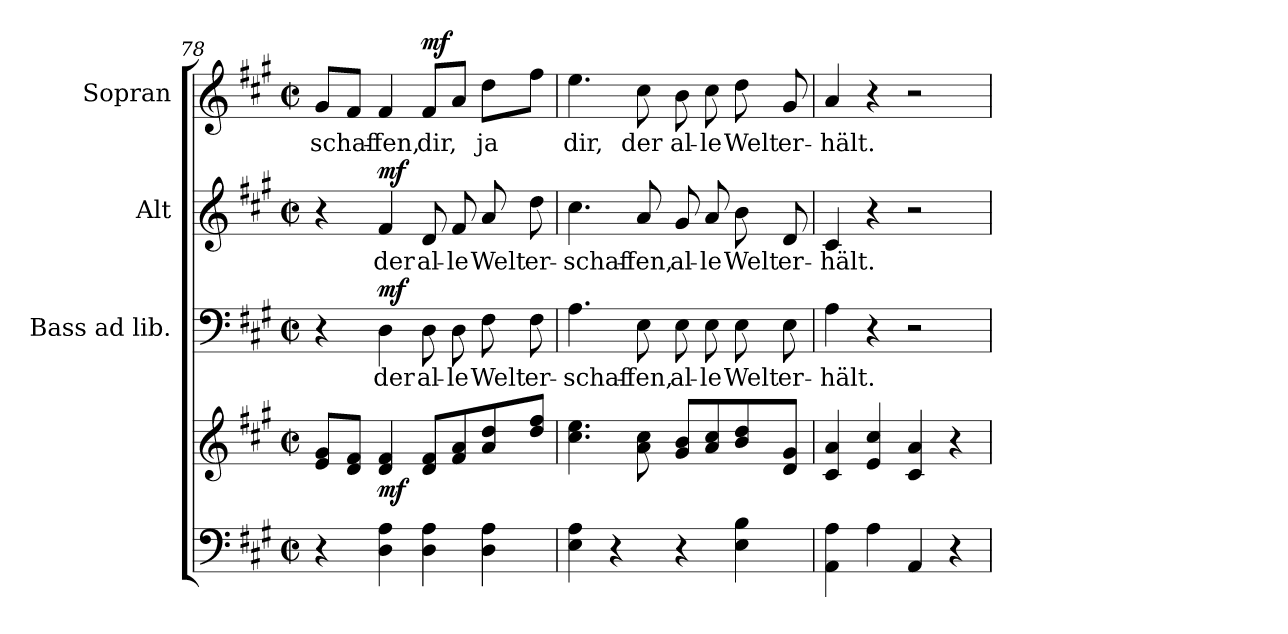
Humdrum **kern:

**kern	**kern	**dynam	**kern	**text	**dynam	**kern	**text	**dynam	**kern	**text	**dynam
*part4	*part4	*part4	*part3	*part3	*part3	*part2	*part2	*part2	*part1	*part1	*part1
*staff5	*staff4	*staff4/5	*staff3	*staff3	*staff3	*staff2	*staff2	*staff2	*staff1	*staff1	*staff1
*	*	*	*I"Bass ad lib.	*	*	*I"Alt	*	*	*I"Sopran	*	*
*	*	*	*I'B.	*	*	*I'A.	*	*	*I'S.	*	*
*clefF4	*clefG2	*	*clefF4	*	*	*clefG2	*	*	*clefG2	*	*
*k[f#c#g#]	*k[f#c#g#]	*	*k[f#c#g#]	*	*	*k[f#c#g#]	*	*	*k[f#c#g#]	*	*
*A:	*A:	*	*A:	*	*	*A:	*	*	*A:	*	*
*M2/2	*M2/2	*	*M2/2	*	*	*M2/2	*	*	*M2/2	*	*
*met(c|)	*met(c|)	*	*met(c|)	*	*	*met(c|)	*	*	*met(c|)	*	*
=78	=78	=78	=78	=78	=78	=78	=78	=78	=78	=78	=78
!	!	!	!	!	!	!	!	!	!	!LO:LY:b	!
4r	8e/ 8g#/L	.	4r	.	.	4r	.	.	8g#/L	-schaf-	.
.	8d/ 8f#/J	.	.	.	.	.	.	.	8f#/J	.	.
!	!	!LO:DY:b	!	!LO:LY:b	!LO:DY:a	!	!LO:LY:b	!LO:DY:a	!	!LO:LY:b	!
4D\ 4A\	4d/ 4f#/	mf	4D\	der	mf	4f#/	der	mf	4f#/	-fen,	.
!	!	!	!	!LO:LY:b	!	!	!LO:LY:b	!	!	!LO:LY:b	!LO:DY:a
4D\ 4A\	8d/ 8f#/L	.	8D\	al-	.	8d/	al-	.	8f#/L	dir,	mf
!	!	!	!	!LO:LY:b	!	!	!LO:LY:b	!	!	!	!
.	8f#/ 8a/	.	8D\	-le	.	8f#/	-le	.	8a/J	.	.
!	!	!	!	!LO:LY:b	!	!	!LO:LY:b	!	!	!LO:LY:b	!
4D\ 4A\	8a/ 8dd/	.	8F#\	Welt	.	8a/	Welt	.	8dd\L	ja	.
!	!	!	!	!LO:LY:b	!	!	!LO:LY:b	!	!	!	!
.	8dd/ 8ff#/J	.	8F#\	er-	.	8dd\	er-	.	8ff#\J	.	.
!!LO:PB:g=z
=79	=79	=79	=79	=79	=79	=79	=79	=79	=79	=79	=79
!	!	!	!	!LO:LY:b	!	!	!LO:LY:b	!	!	!LO:LY:b	!
4E\ 4A\	4.cc#\ 4.ee\	.	4.A\	-schaf-	.	4.cc#\	-schaf-	.	4.ee\	dir,	.
4r	.	.	.	.	.	.	.	.	.	.	.
!	!	!	!	!LO:LY:b	!	!	!LO:LY:b	!	!	!LO:LY:b	!
.	8a\ 8cc#\	.	8E\	-fen,	.	8a/	-fen,	.	8cc#\	der	.
!	!	!	!	!LO:LY:b	!	!	!LO:LY:b	!	!	!LO:LY:b	!
4r	8g#/ 8b/L	.	8E\	al-	.	8g#/	al-	.	8b\	al-	.
!	!	!	!	!LO:LY:b	!	!	!LO:LY:b	!	!	!LO:LY:b	!
.	8a/ 8cc#/	.	8E\	-le	.	8a/	-le	.	8cc#\	-le	.
!	!	!	!	!LO:LY:b	!	!	!LO:LY:b	!	!	!LO:LY:b	!
4E\ 4B\	8b/ 8dd/	.	8E\	Welt	.	8b\	Welt	.	8dd\	Welt	.
!	!	!	!	!LO:LY:b	!	!	!LO:LY:b	!	!	!LO:LY:b	!
.	8d/ 8g#/J	.	8E\	er-	.	8d/	er-	.	8g#/	er-	.
=80	=80	=80	=80	=80	=80	=80	=80	=80	=80	=80	=80
!	!	!	!	!LO:LY:b	!	!	!LO:LY:b	!	!	!LO:LY:b	!
4AA\ 4A\	4c#/ 4a/	.	4A\	-hält.	.	4c#/	-hält.	.	4a/	-hält.	.
4A\	4e/ 4cc#/	.	4r	.	.	4r	.	.	4r	.	.
4AA/	4c#/ 4a/	.	2r	.	.	2r	.	.	2r	.	.
4r	4r	.	.	.	.	.	.	.	.	.	.
=	=	=	=	=	=	=	=	=	=	=	=
*-	*-	*-	*-	*-	*-	*-	*-	*-	*-	*-	*-
